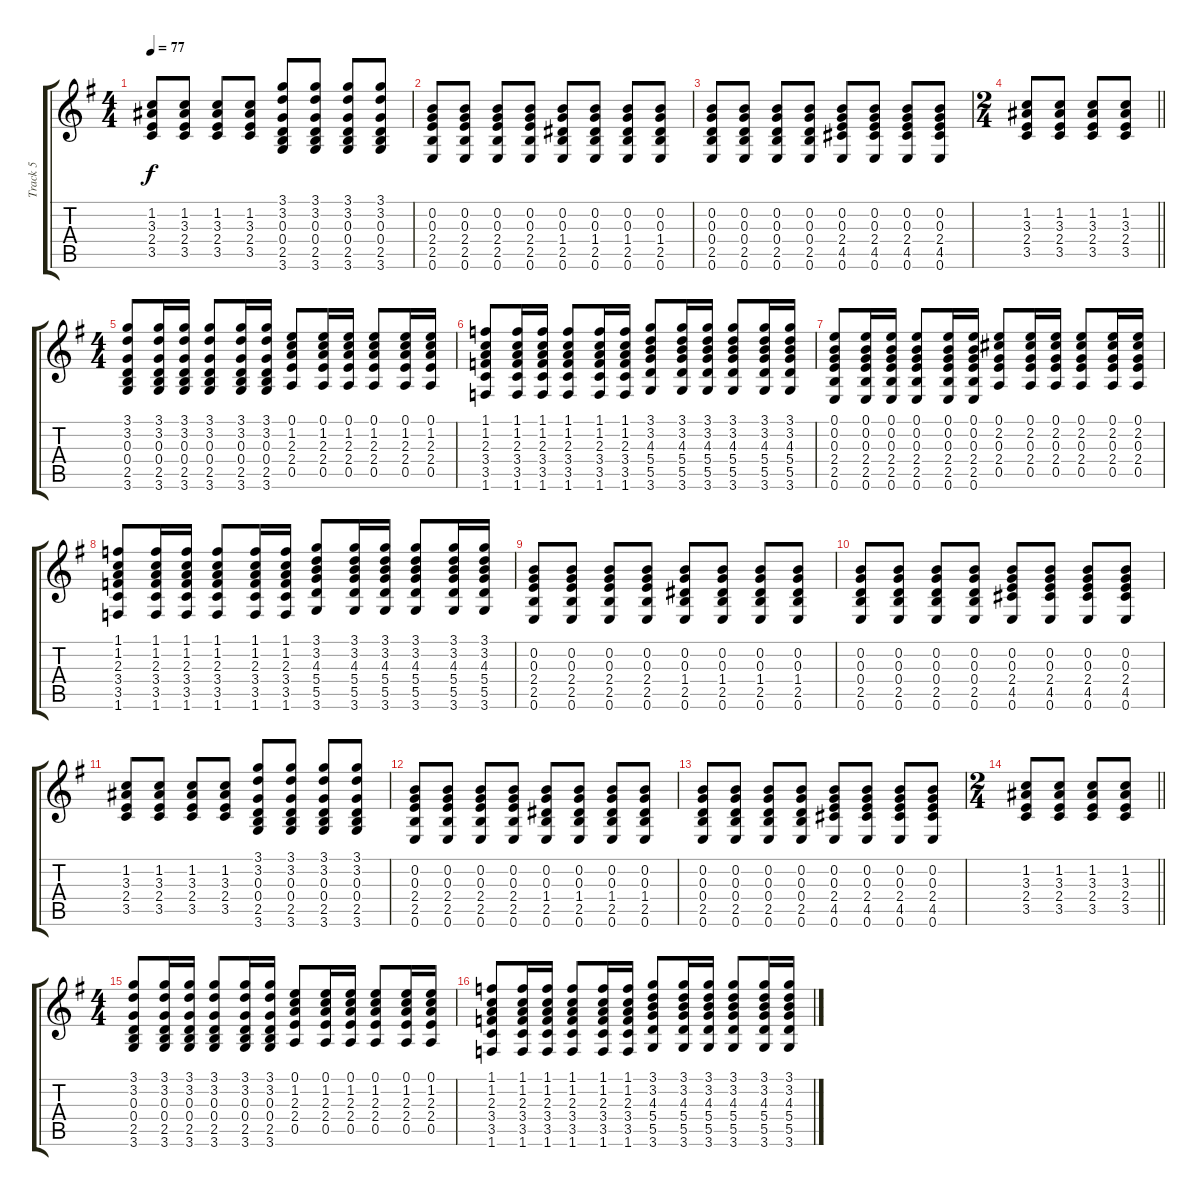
\track ("Track 5" "Track 5") {instrument acousticguitarsteel}
\staff {score tabs}
\tuning (E4 B3 G3 D3 A2 E2) {hide}
\ts (4 4)
\tempo 77
\clef g2
\ks g
(1.2 3.3 2.4 3.5).8{dy f} (1.2 3.3 2.4 3.5).8 (1.2 3.3 2.4 3.5).8 (1.2 3.3 2.4 3.5).8 (3.1 3.2 0.3 0.4 2.5 3.6).8 (3.1 3.2 0.3 0.4 2.5 3.6).8 (3.1 3.2 0.3 0.4 2.5 3.6).8 (3.1 3.2 0.3 0.4 2.5 3.6).8 |
(0.2 0.3 2.4 2.5 0.6).8 (0.2 0.3 2.4 2.5 0.6).8 (0.2 0.3 2.4 2.5 0.6).8 (0.2 0.3 2.4 2.5 0.6).8 (0.2 0.3 1.4 2.5 0.6).8 (0.2 0.3 1.4 2.5 0.6).8 (0.2 0.3 1.4 2.5 0.6).8 (0.2 0.3 1.4 2.5 0.6).8 |
(0.2 0.3 0.4 2.5 0.6).8 (0.2 0.3 0.4 2.5 0.6).8 (0.2 0.3 0.4 2.5 0.6).8 (0.2 0.3 0.4 2.5 0.6).8 (0.2 0.3 2.4 4.5 0.6).8 (0.2 0.3 2.4 4.5 0.6).8 (0.2 0.3 2.4 4.5 0.6).8 (0.2 0.3 2.4 4.5 0.6).8 |
\ts (2 4)
\barLineRight lightlight
(1.2 3.3 2.4 3.5).8 (1.2 3.3 2.4 3.5).8 (1.2 3.3 2.4 3.5).8 (1.2 3.3 2.4 3.5).8 |
\ts (4 4)
(3.1 3.2 0.3 0.4 2.5 3.6).8 (3.1 3.2 0.3 0.4 2.5 3.6).16 (3.1 3.2 0.3 0.4 2.5 3.6).16 (3.1 3.2 0.3 0.4 2.5 3.6).8 (3.1 3.2 0.3 0.4 2.5 3.6).16 (3.1 3.2 0.3 0.4 2.5 3.6).16 (0.1 1.2 2.3 2.4 0.5).8 (0.1 1.2 2.3 2.4 0.5).16 (0.1 1.2 2.3 2.4 0.5).16 (0.1 1.2 2.3 2.4 0.5).8 (0.1 1.2 2.3 2.4 0.5).16 (0.1 1.2 2.3 2.4 0.5).16 |
(1.1 1.2 2.3 3.4 3.5 1.6).8 (1.1 1.2 2.3 3.4 3.5 1.6).16 (1.1 1.2 2.3 3.4 3.5 1.6).16 (1.1 1.2 2.3 3.4 3.5 1.6).8 (1.1 1.2 2.3 3.4 3.5 1.6).16 (1.1 1.2 2.3 3.4 3.5 1.6).16 (3.1 3.2 4.3 5.4 5.5 3.6).8 (3.1 3.2 4.3 5.4 5.5 3.6).16 (3.1 3.2 4.3 5.4 5.5 3.6).16 (3.1 3.2 4.3 5.4 5.5 3.6).8 (3.1 3.2 4.3 5.4 5.5 3.6).16 (3.1 3.2 4.3 5.4 5.5 3.6).16 |
(0.1 0.2 0.3 2.4 2.5 0.6).8 (0.1 0.2 0.3 2.4 2.5 0.6).16 (0.1 0.2 0.3 2.4 2.5 0.6).16 (0.1 0.2 0.3 2.4 2.5 0.6).8 (0.1 0.2 0.3 2.4 2.5 0.6).16 (0.1 0.2 0.3 2.4 2.5 0.6).16 (0.1 2.2 0.3 2.4 0.5).8 (0.1 2.2 0.3 2.4 0.5).16 (0.1 2.2 0.3 2.4 0.5).16 (0.1 2.2 0.3 2.4 0.5).8 (0.1 2.2 0.3 2.4 0.5).16 (0.1 2.2 0.3 2.4 0.5).16 |
(1.1 1.2 2.3 3.4 3.5 1.6).8 (1.1 1.2 2.3 3.4 3.5 1.6).16 (1.1 1.2 2.3 3.4 3.5 1.6).16 (1.1 1.2 2.3 3.4 3.5 1.6).8 (1.1 1.2 2.3 3.4 3.5 1.6).16 (1.1 1.2 2.3 3.4 3.5 1.6).16 (3.1 3.2 4.3 5.4 5.5 3.6).8 (3.1 3.2 4.3 5.4 5.5 3.6).16 (3.1 3.2 4.3 5.4 5.5 3.6).16 (3.1 3.2 4.3 5.4 5.5 3.6).8 (3.1 3.2 4.3 5.4 5.5 3.6).16 (3.1 3.2 4.3 5.4 5.5 3.6).16 |
(0.2 0.3 2.4 2.5 0.6).8 (0.2 0.3 2.4 2.5 0.6).8 (0.2 0.3 2.4 2.5 0.6).8 (0.2 0.3 2.4 2.5 0.6).8 (0.2 0.3 1.4 2.5 0.6).8 (0.2 0.3 1.4 2.5 0.6).8 (0.2 0.3 1.4 2.5 0.6).8 (0.2 0.3 1.4 2.5 0.6).8 |
(0.2 0.3 0.4 2.5 0.6).8 (0.2 0.3 0.4 2.5 0.6).8 (0.2 0.3 0.4 2.5 0.6).8 (0.2 0.3 0.4 2.5 0.6).8 (0.2 0.3 2.4 4.5 0.6).8 (0.2 0.3 2.4 4.5 0.6).8 (0.2 0.3 2.4 4.5 0.6).8 (0.2 0.3 2.4 4.5 0.6).8 |
(1.2 3.3 2.4 3.5).8 (1.2 3.3 2.4 3.5).8 (1.2 3.3 2.4 3.5).8 (1.2 3.3 2.4 3.5).8 (3.1 3.2 0.3 0.4 2.5 3.6).8 (3.1 3.2 0.3 0.4 2.5 3.6).8 (3.1 3.2 0.3 0.4 2.5 3.6).8 (3.1 3.2 0.3 0.4 2.5 3.6).8 |
(0.2 0.3 2.4 2.5 0.6).8 (0.2 0.3 2.4 2.5 0.6).8 (0.2 0.3 2.4 2.5 0.6).8 (0.2 0.3 2.4 2.5 0.6).8 (0.2 0.3 1.4 2.5 0.6).8 (0.2 0.3 1.4 2.5 0.6).8 (0.2 0.3 1.4 2.5 0.6).8 (0.2 0.3 1.4 2.5 0.6).8 |
(0.2 0.3 0.4 2.5 0.6).8 (0.2 0.3 0.4 2.5 0.6).8 (0.2 0.3 0.4 2.5 0.6).8 (0.2 0.3 0.4 2.5 0.6).8 (0.2 0.3 2.4 4.5 0.6).8 (0.2 0.3 2.4 4.5 0.6).8 (0.2 0.3 2.4 4.5 0.6).8 (0.2 0.3 2.4 4.5 0.6).8 |
\ts (2 4)
\barLineRight lightlight
(1.2 3.3 2.4 3.5).8 (1.2 3.3 2.4 3.5).8 (1.2 3.3 2.4 3.5).8 (1.2 3.3 2.4 3.5).8 |
\ts (4 4)
(3.1 3.2 0.3 0.4 2.5 3.6).8 (3.1 3.2 0.3 0.4 2.5 3.6).16 (3.1 3.2 0.3 0.4 2.5 3.6).16 (3.1 3.2 0.3 0.4 2.5 3.6).8 (3.1 3.2 0.3 0.4 2.5 3.6).16 (3.1 3.2 0.3 0.4 2.5 3.6).16 (0.1 1.2 2.3 2.4 0.5).8 (0.1 1.2 2.3 2.4 0.5).16 (0.1 1.2 2.3 2.4 0.5).16 (0.1 1.2 2.3 2.4 0.5).8 (0.1 1.2 2.3 2.4 0.5).16 (0.1 1.2 2.3 2.4 0.5).16 |
(1.1 1.2 2.3 3.4 3.5 1.6).8 (1.1 1.2 2.3 3.4 3.5 1.6).16 (1.1 1.2 2.3 3.4 3.5 1.6).16 (1.1 1.2 2.3 3.4 3.5 1.6).8 (1.1 1.2 2.3 3.4 3.5 1.6).16 (1.1 1.2 2.3 3.4 3.5 1.6).16 (3.1 3.2 4.3 5.4 5.5 3.6).8 (3.1 3.2 4.3 5.4 5.5 3.6).16 (3.1 3.2 4.3 5.4 5.5 3.6).16 (3.1 3.2 4.3 5.4 5.5 3.6).8 (3.1 3.2 4.3 5.4 5.5 3.6).16 (3.1 3.2 4.3 5.4 5.5 3.6).16
